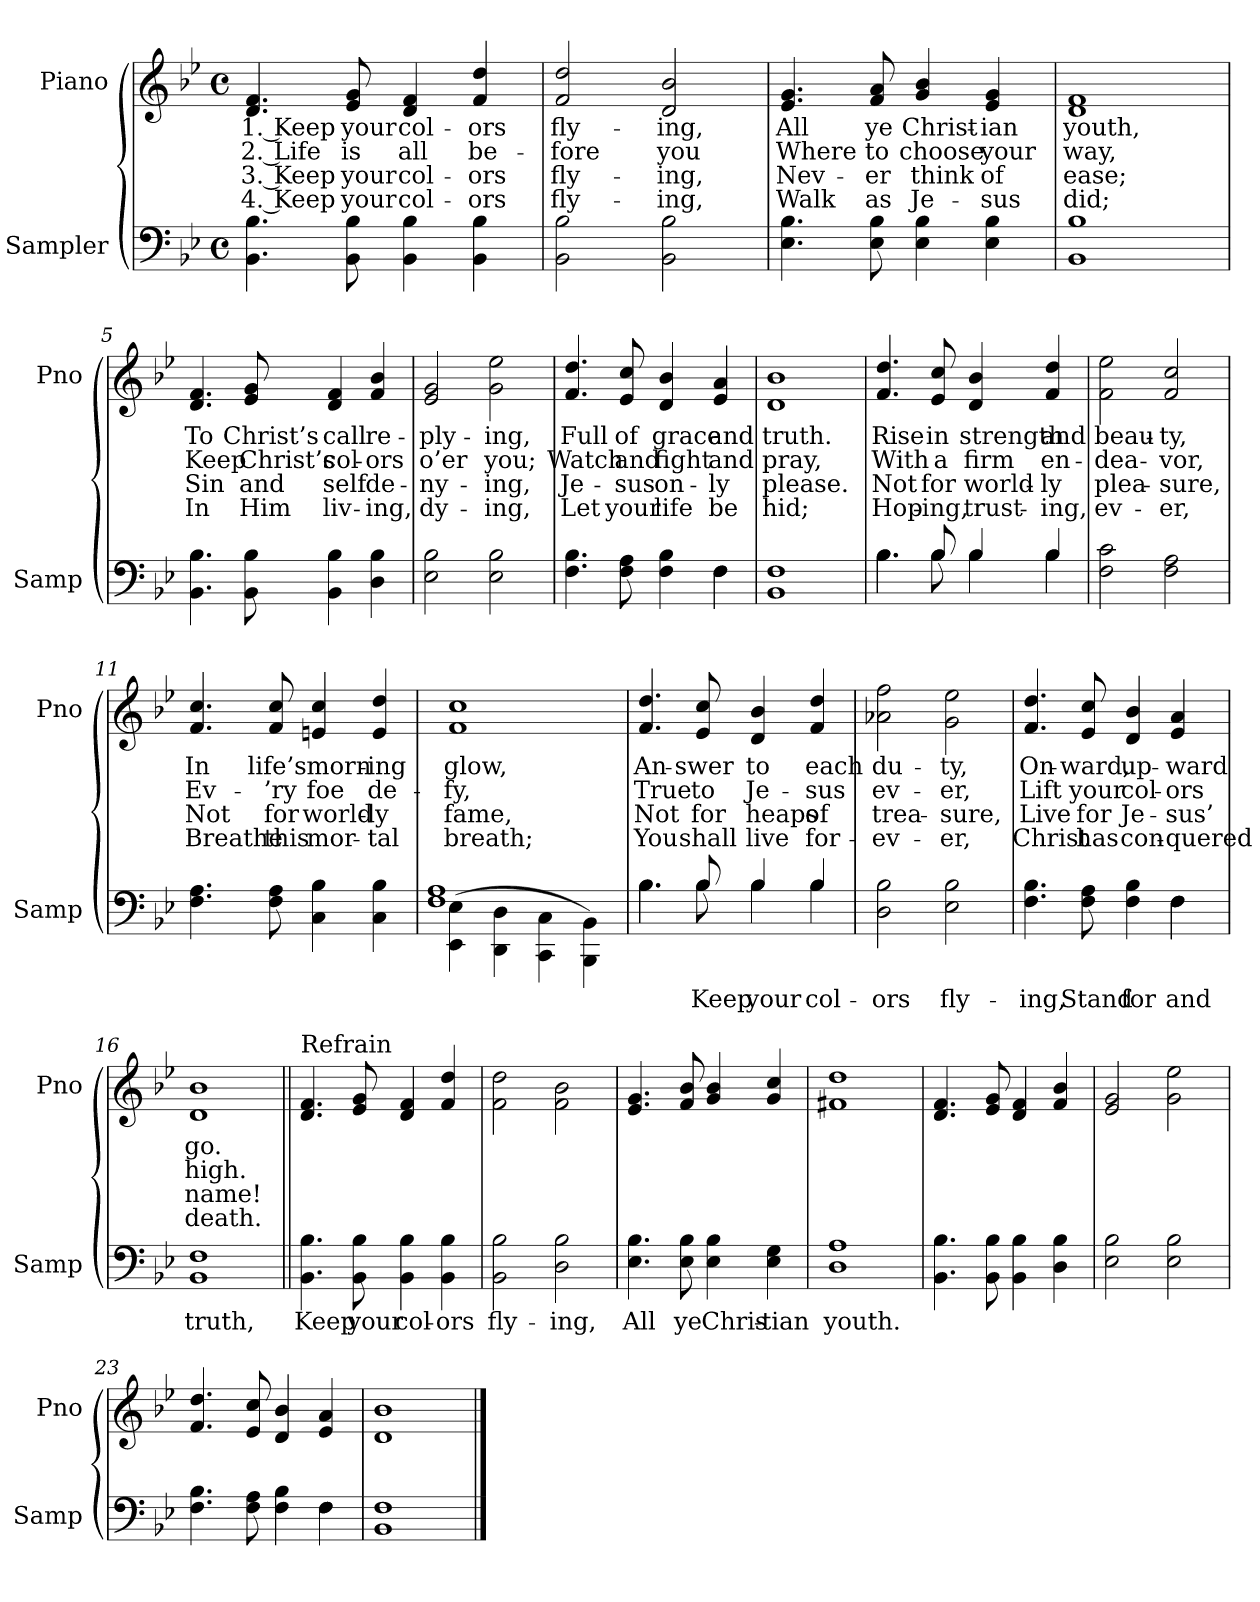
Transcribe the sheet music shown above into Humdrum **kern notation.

**kern	**text	**kern	**text	**text	**text	**text
*part2	*part2	*part1	*part1	*part1	*part1	*part1
*staff2	*staff2	*staff1	*staff1	*staff1	*staff1	*staff1
*I"Sampler	*	*I"Piano	*	*	*	*
*I'Samp	*	*I'Pno	*	*	*	*
*clefF4	*	*clefG2	*	*	*	*
*k[b-e-]	*	*k[b-e-]	*	*	*	*
*B-:	*	*B-:	*	*	*	*
*M4/4	*	*M4/4	*	*	*	*
*met(c)	*	*met(c)	*	*	*	*
=1	=1	=1	=1	=1	=1	=1
4.BB- 4.B-	.	4.d 4.f	1. Keep	2. Life	3. Keep	4. Keep
8BB- 8B-	.	8e- 8g	your	is	your	your
4BB- 4B-	.	4d 4f	col-	all	col-	col-
4BB- 4B-	.	4f 4dd	-ors	be-	-ors	-ors
=2	=2	=2	=2	=2	=2	=2
2BB- 2B-	.	2f 2dd	fly-	-fore	fly-	fly-
2BB- 2B-	.	2d 2b-	-ing,	you	-ing,	-ing,
=3	=3	=3	=3	=3	=3	=3
4.E- 4.B-	.	4.e- 4.g	All	Where	Nev-	Walk
8E- 8B-	.	8f 8a	ye	to	-er	as
4E- 4B-	.	4g 4b-	Christ-	choose	think	Je-
4E- 4B-	.	4e- 4g	-ian	your	of	-sus
=4	=4	=4	=4	=4	=4	=4
1BB- 1B-	.	1d 1f	youth,	way,	ease;	did;
=5	=5	=5	=5	=5	=5	=5
4.BB- 4.B-	.	4.d 4.f	To	Keep	Sin	In
8BB- 8B-	.	8e- 8g	Christ’s	Christ’s	and	Him
4BB- 4B-	.	4d 4f	call	col-	self	liv-
4D 4B-	.	4f 4b-	re-	-ors	de-	-ing,
=6	=6	=6	=6	=6	=6	=6
2E- 2B-	.	2e- 2g	-ply-	o’er	-ny-	dy-
2E- 2B-	.	2g 2ee-	-ing,	you;	-ing,	-ing,
=7	=7	=7	=7	=7	=7	=7
*^	*	*	*	*	*	*
4.F 4.B-	2.ryy	.	4.f 4.dd	Full	Watch	Je-	Let
8F 8A	.	.	8e- 8cc	of	and	-sus	your
4F 4B-	.	.	4d 4b-	grace	fight	on-	life
4F\	4F	.	4e- 4a	and	and	-ly	be
*v	*v	*	*	*	*	*	*
=8	=8	=8	=8	=8	=8	=8
1BB- 1F	.	1d 1b-	truth.	pray,	please.	hid;
=9	=9	=9	=9	=9	=9	=9
*^	*	*	*	*	*	*
4.B-\	4.B-	.	4.f 4.dd	Rise	With	Not	Hop-
8B-/	8B-	.	8e- 8cc	in	a	for	-ing,
4B-/	4B-	.	4d 4b-	strength	firm	world-	trust-
4B-/	4B-	.	4f 4dd	and	en-	-ly	-ing,
*v	*v	*	*	*	*	*	*
=10	=10	=10	=10	=10	=10	=10
2F 2c	.	2f 2ee-	beau-	-dea-	plea-	ev-
2F 2A	.	2f 2cc	-ty,	-vor,	-sure,	-er,
=11	=11	=11	=11	=11	=11	=11
4.F 4.A	.	4.f 4.cc	In	Ev-	Not	Breathe
8F 8A	.	8f 8cc	life’s	-’ry	for	this
4C 4B-	.	4en 4cc	morn-	foe	world-	mor-
4C 4B-	.	4e 4dd	-ing	de-	-ly	-tal
=12	=12	=12	=12	=12	=12	=12
*^	*	*	*	*	*	*
(4EE-\ 4E-\	1F 1A	.	1f 1cc	glow,	-fy,	fame,	breath;
4DD\ 4D\	.	.	.	.	.	.	.
4CC\ 4C\	.	.	.	.	.	.	.
4BBB-\ 4BB-\)	.	.	.	.	.	.	.
=13	=13	=13	=13	=13	=13	=13	=13
4.B-\	4.B-	.	4.f 4.dd	An-	True	Not	You
8B-/	8B-	Keep	8e- 8cc	-swer	to	for	shall
4B-/	4B-	your	4d 4b-	to	Je-	heaps	live
4B-/	4B-	col-	4f 4dd	each	-sus	of	for-
*v	*v	*	*	*	*	*	*
=14	=14	=14	=14	=14	=14	=14
2D 2B-	-ors	2a-X 2ff	du-	ev-	trea-	-ev-
2E- 2B-	fly-	2g 2ee-	-ty,	-er,	-sure,	-er,
=15	=15	=15	=15	=15	=15	=15
*^	*	*	*	*	*	*
4.F 4.B-	2.ryy	-ing,	4.f 4.dd	On-	Lift	Live	Christ
8F 8A	.	Stand	8e- 8cc	-ward,	your	for	has
4F 4B-	.	for	4d 4b-	up-	col-	Je-	con-
4F\	4F	and	4e- 4a	-ward	-ors	-sus’	-quered
*v	*v	*	*	*	*	*	*
=16	=16	=16	=16	=16	=16	=16
1BB- 1F	truth,	1d 1b-	go.	high.	name!	death.
=17||	=17||	=17||	=17||	=17||	=17||	=17||
!	!	!LO:TX:t=Refrain	!	!	!	!
4.BB- 4.B-	Keep	4.d 4.f	.	.	.	.
8BB- 8B-	your	8e- 8g	.	.	.	.
4BB- 4B-	col-	4d 4f	.	.	.	.
4BB- 4B-	-ors	4f 4dd	.	.	.	.
=18	=18	=18	=18	=18	=18	=18
2BB- 2B-	fly-	2f\ 2dd\	.	.	.	.
2D 2B-	-ing,	2f\ 2b-\	.	.	.	.
=19	=19	=19	=19	=19	=19	=19
4.E- 4.B-	All	4.e- 4.g	.	.	.	.
8E- 8B-	ye	8f 8b-	.	.	.	.
4E- 4B-	Chris-	4g 4b-	.	.	.	.
4E- 4G	-tian	4g 4cc	.	.	.	.
=20	=20	=20	=20	=20	=20	=20
1D 1A	youth.	1f#X 1dd	.	.	.	.
=21	=21	=21	=21	=21	=21	=21
4.BB- 4.B-	.	4.d 4.f	.	.	.	.
8BB- 8B-	.	8e- 8g	.	.	.	.
4BB- 4B-	.	4d 4f	.	.	.	.
4D 4B-	.	4f 4b-	.	.	.	.
=22	=22	=22	=22	=22	=22	=22
2E- 2B-	.	2e- 2g	.	.	.	.
2E- 2B-	.	2g 2ee-	.	.	.	.
=23	=23	=23	=23	=23	=23	=23
*^	*	*	*	*	*	*
4.F 4.B-	2.ryy	.	4.f 4.dd	.	.	.	.
8F 8A	.	.	8e- 8cc	.	.	.	.
4F 4B-	.	.	4d 4b-	.	.	.	.
4F\	4F	.	4e- 4a	.	.	.	.
*v	*v	*	*	*	*	*	*
=24	=24	=24	=24	=24	=24	=24
1BB- 1F	.	1d 1b-	.	.	.	.
==	==	==	==	==	==	==
*-	*-	*-	*-	*-	*-	*-
